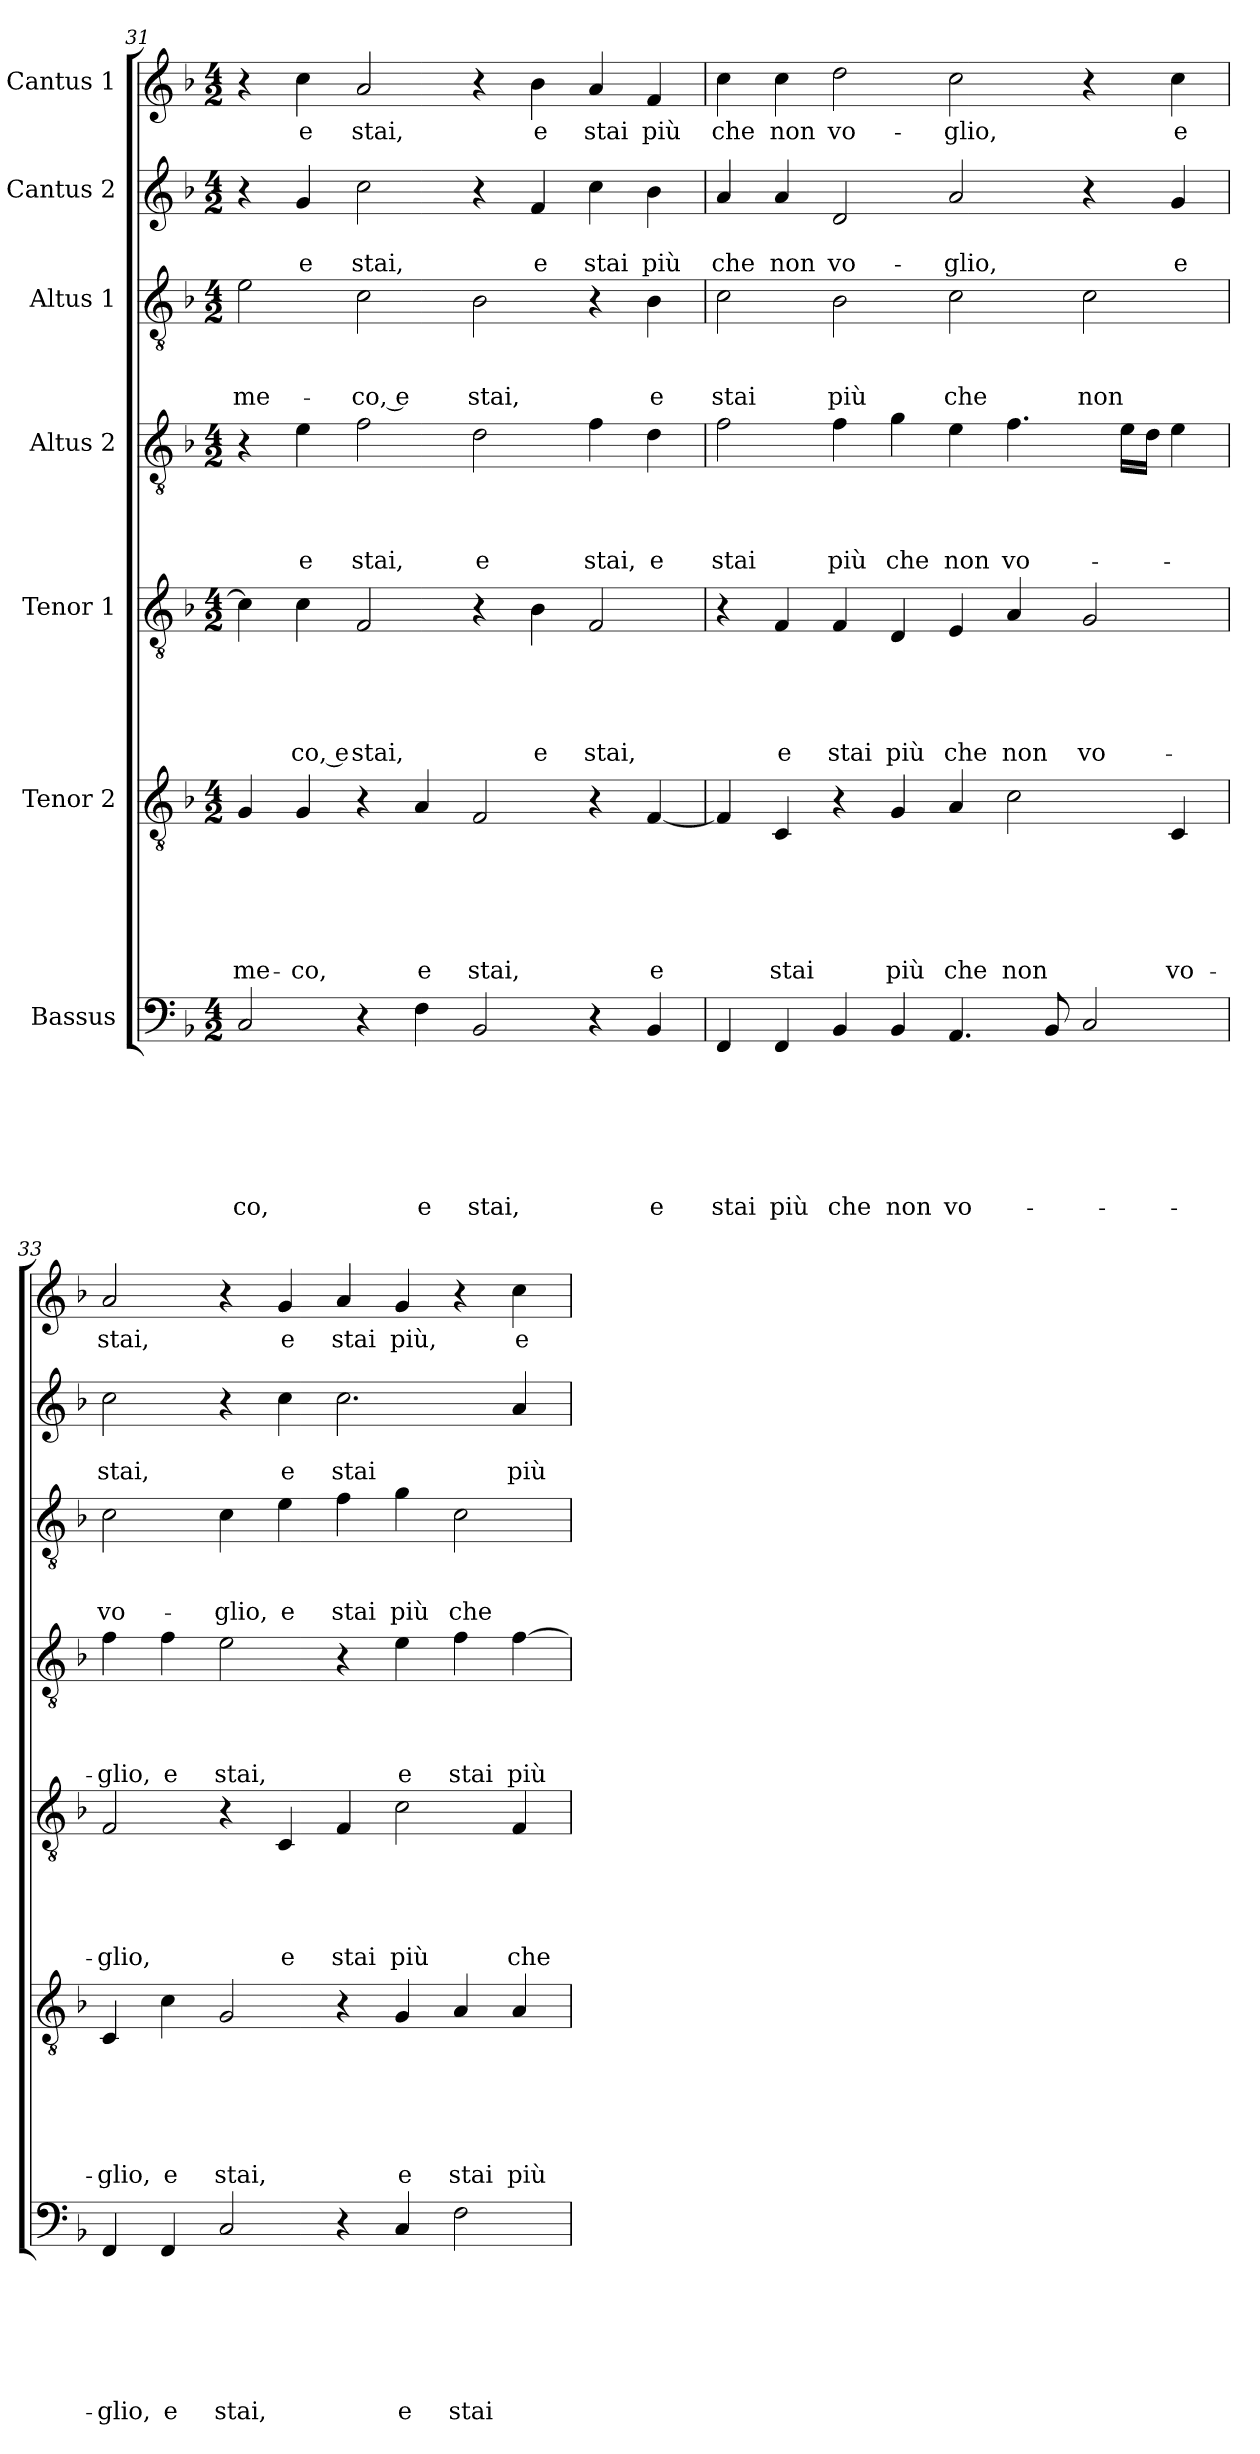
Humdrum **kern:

**kern	**text	**text	**text	**text	**text	**text	**text	**kern	**text	**text	**text	**text	**text	**text	**kern	**text	**text	**text	**text	**text	**kern	**text	**text	**text	**text	**kern	**text	**text	**text	**kern	**text	**text	**kern	**text
*part7	*part7	*part7	*part7	*part7	*part7	*part7	*part7	*part6	*part6	*part6	*part6	*part6	*part6	*part6	*part5	*part5	*part5	*part5	*part5	*part5	*part4	*part4	*part4	*part4	*part4	*part3	*part3	*part3	*part3	*part2	*part2	*part2	*part1	*part1
*staff7	*staff7	*staff7	*staff7	*staff7	*staff7	*staff7	*staff7	*staff6	*staff6	*staff6	*staff6	*staff6	*staff6	*staff6	*staff5	*staff5	*staff5	*staff5	*staff5	*staff5	*staff4	*staff4	*staff4	*staff4	*staff4	*staff3	*staff3	*staff3	*staff3	*staff2	*staff2	*staff2	*staff1	*staff1
*I"Bassus	*	*	*	*	*	*	*	*I"Tenor 2	*	*	*	*	*	*	*I"Tenor 1	*	*	*	*	*	*I"Altus 2	*	*	*	*	*I"Altus 1	*	*	*	*I"Cantus 2	*	*	*I"Cantus 1	*
*clefF4	*	*	*	*	*	*	*	*clefGv2	*	*	*	*	*	*	*clefGv2	*	*	*	*	*	*clefGv2	*	*	*	*	*clefGv2	*	*	*	*clefG2	*	*	*clefG2	*
*k[b-]	*	*	*	*	*	*	*	*k[b-]	*	*	*	*	*	*	*k[b-]	*	*	*	*	*	*k[b-]	*	*	*	*	*k[b-]	*	*	*	*k[b-]	*	*	*k[b-]	*
*d:	*	*	*	*	*	*	*	*d:	*	*	*	*	*	*	*d:	*	*	*	*	*	*d:	*	*	*	*	*d:	*	*	*	*d:	*	*	*d:	*
*M4/2	*	*	*	*	*	*	*	*M4/2	*	*	*	*	*	*	*M4/2	*	*	*	*	*	*M4/2	*	*	*	*	*M4/2	*	*	*	*M4/2	*	*	*M4/2	*
=31	=31	=31	=31	=31	=31	=31	=31	=31	=31	=31	=31	=31	=31	=31	=31	=31	=31	=31	=31	=31	=31	=31	=31	=31	=31	=31	=31	=31	=31	=31	=31	=31	=31	=31
!	!	!	!	!	!	!	!LO:LY:b	!	!	!	!	!	!	!LO:LY:b	!	!	!	!	!	!	!	!	!	!	!	!	!	!	!LO:LY:b	!	!	!	!	!
2C/	.	.	.	.	.	.	-co,	4G/	.	.	.	.	.	me-	4c\]	.	.	.	.	.	4r	.	.	.	.	2e\	.	.	me-	4r	.	.	4r	.
!	!	!	!	!	!	!	!	!	!	!	!	!	!	!LO:LY:b	!	!	!	!	!	!LO:LY:b	!	!	!	!	!LO:LY:b	!	!	!	!	!	!	!LO:LY:b	!	!LO:LY:b
.	.	.	.	.	.	.	.	4G/	.	.	.	.	.	-co,	4c\	.	.	.	.	-co, e	4e\	.	.	.	e	.	.	.	.	4g/	.	e	4cc\	e
!	!	!	!	!	!	!	!	!	!	!	!	!	!	!	!	!	!	!	!	!LO:LY:b	!	!	!	!	!LO:LY:b	!	!	!	!LO:LY:b	!	!	!LO:LY:b	!	!LO:LY:b
4r	.	.	.	.	.	.	.	4r	.	.	.	.	.	.	2F/	.	.	.	.	stai,	2f\	.	.	.	stai,	2c\	.	.	-co, e	2cc\	.	stai,	2a/	stai,
!	!	!	!	!	!	!	!LO:LY:b	!	!	!	!	!	!	!LO:LY:b	!	!	!	!	!	!	!	!	!	!	!	!	!	!	!	!	!	!	!	!
4F\	.	.	.	.	.	.	e	4A/	.	.	.	.	.	e	.	.	.	.	.	.	.	.	.	.	.	.	.	.	.	.	.	.	.	.
!	!	!	!	!	!	!	!LO:LY:b	!	!	!	!	!	!	!LO:LY:b	!	!	!	!	!	!	!	!	!	!	!LO:LY:b	!	!	!	!LO:LY:b	!	!	!	!	!
2BB-/	.	.	.	.	.	.	stai,	2F/	.	.	.	.	.	stai,	4r	.	.	.	.	.	2d\	.	.	.	e	2B-\	.	.	stai,	4r	.	.	4r	.
!	!	!	!	!	!	!	!	!	!	!	!	!	!	!	!	!	!	!	!	!LO:LY:b	!	!	!	!	!	!	!	!	!	!	!	!LO:LY:b	!	!LO:LY:b
.	.	.	.	.	.	.	.	.	.	.	.	.	.	.	4B-\	.	.	.	.	e	.	.	.	.	.	.	.	.	.	4f/	.	e	4b-\	e
!	!	!	!	!	!	!	!	!	!	!	!	!	!	!	!	!	!	!	!	!LO:LY:b	!	!	!	!	!LO:LY:b	!	!	!	!	!	!	!LO:LY:b	!	!LO:LY:b
4r	.	.	.	.	.	.	.	4r	.	.	.	.	.	.	2F/	.	.	.	.	stai,	4f\	.	.	.	stai,	4r	.	.	.	4cc\	.	stai	4a/	stai
!	!	!	!	!	!	!	!LO:LY:b	!	!	!	!	!	!	!LO:LY:b	!	!	!	!	!	!	!	!	!	!	!LO:LY:b	!	!	!	!LO:LY:b	!	!	!LO:LY:b	!	!LO:LY:b
4BB-/	.	.	.	.	.	.	e	[4F/	.	.	.	.	.	e	.	.	.	.	.	.	4d\	.	.	.	e	4B-\	.	.	e	4b-\	.	più	4f/	più
!!LO:LB:g=z
=32	=32	=32	=32	=32	=32	=32	=32	=32	=32	=32	=32	=32	=32	=32	=32	=32	=32	=32	=32	=32	=32	=32	=32	=32	=32	=32	=32	=32	=32	=32	=32	=32	=32	=32
!	!	!	!	!	!	!	!LO:LY:b	!	!	!	!	!	!	!	!	!	!	!	!	!	!	!	!	!	!LO:LY:b	!	!	!	!LO:LY:b	!	!	!LO:LY:b	!	!LO:LY:b
4FF/	.	.	.	.	.	.	stai	4F/]	.	.	.	.	.	.	4r	.	.	.	.	.	2f\	.	.	.	stai	2c\	.	.	stai	4a/	.	che	4cc\	che
!	!	!	!	!	!	!	!LO:LY:b	!	!	!	!	!	!	!LO:LY:b	!	!	!	!	!	!LO:LY:b	!	!	!	!	!	!	!	!	!	!	!	!LO:LY:b	!	!LO:LY:b
4FF/	.	.	.	.	.	.	più	4C/	.	.	.	.	.	stai	4F/	.	.	.	.	e	.	.	.	.	.	.	.	.	.	4a/	.	non	4cc\	non
!	!	!	!	!	!	!	!LO:LY:b	!	!	!	!	!	!	!	!	!	!	!	!	!LO:LY:b	!	!	!	!	!LO:LY:b	!	!	!	!LO:LY:b	!	!	!LO:LY:b	!	!LO:LY:b
4BB-/	.	.	.	.	.	.	che	4r	.	.	.	.	.	.	4F/	.	.	.	.	stai	4f\	.	.	.	più	2B-\	.	.	più	2d/	.	vo-	2dd\	vo-
!	!	!	!	!	!	!	!LO:LY:b	!	!	!	!	!	!	!LO:LY:b	!	!	!	!	!	!LO:LY:b	!	!	!	!	!LO:LY:b	!	!	!	!	!	!	!	!	!
4BB-/	.	.	.	.	.	.	non	4G/	.	.	.	.	.	più	4D/	.	.	.	.	più	4g\	.	.	.	che	.	.	.	.	.	.	.	.	.
!	!	!	!	!	!	!	!LO:LY:b	!	!	!	!	!	!	!LO:LY:b	!	!	!	!	!	!LO:LY:b	!	!	!	!	!LO:LY:b	!	!	!	!LO:LY:b	!	!	!LO:LY:b	!	!LO:LY:b
4.AA/	.	.	.	.	.	.	vo-	4A/	.	.	.	.	.	che	4E/	.	.	.	.	che	4e\	.	.	.	non	2c\	.	.	che	2a/	.	-glio,	2cc\	-glio,
!	!	!	!	!	!	!	!	!	!	!	!	!	!	!LO:LY:b	!	!	!	!	!	!LO:LY:b	!	!	!	!	!LO:LY:b	!	!	!	!	!	!	!	!	!
.	.	.	.	.	.	.	.	2c\	.	.	.	.	.	non	4A/	.	.	.	.	non	4.f\	.	.	.	vo-	.	.	.	.	.	.	.	.	.
8BB-/	.	.	.	.	.	.	.	.	.	.	.	.	.	.	.	.	.	.	.	.	.	.	.	.	.	.	.	.	.	.	.	.	.	.
!	!	!	!	!	!	!	!	!	!	!	!	!	!	!	!	!	!	!	!	!LO:LY:b	!	!	!	!	!	!	!	!	!LO:LY:b	!	!	!	!	!
2C/	.	.	.	.	.	.	.	.	.	.	.	.	.	.	2G/	.	.	.	.	vo-	.	.	.	.	.	2c\	.	.	non	4r	.	.	4r	.
.	.	.	.	.	.	.	.	.	.	.	.	.	.	.	.	.	.	.	.	.	16e\LL	.	.	.	.	.	.	.	.	.	.	.	.	.
.	.	.	.	.	.	.	.	.	.	.	.	.	.	.	.	.	.	.	.	.	16d\JJ	.	.	.	.	.	.	.	.	.	.	.	.	.
!	!	!	!	!	!	!	!	!	!	!	!	!	!	!LO:LY:b	!	!	!	!	!	!	!	!	!	!	!	!	!	!	!	!	!	!LO:LY:b	!	!LO:LY:b
.	.	.	.	.	.	.	.	4C/	.	.	.	.	.	vo-	.	.	.	.	.	.	4e\	.	.	.	.	.	.	.	.	4g/	.	e	4cc\	e
=33	=33	=33	=33	=33	=33	=33	=33	=33	=33	=33	=33	=33	=33	=33	=33	=33	=33	=33	=33	=33	=33	=33	=33	=33	=33	=33	=33	=33	=33	=33	=33	=33	=33	=33
!	!	!	!	!	!	!	!LO:LY:b	!	!	!	!	!	!	!LO:LY:b	!	!	!	!	!	!LO:LY:b	!	!	!	!	!LO:LY:b	!	!	!	!LO:LY:b	!	!	!LO:LY:b	!	!LO:LY:b
4FF/	.	.	.	.	.	.	-glio,	4C/	.	.	.	.	.	-glio,	2F/	.	.	.	.	-glio,	4f\	.	.	.	-glio,	2c\	.	.	vo-	2cc\	.	stai,	2a/	stai,
!	!	!	!	!	!	!	!LO:LY:b	!	!	!	!	!	!	!LO:LY:b	!	!	!	!	!	!	!	!	!	!	!LO:LY:b	!	!	!	!	!	!	!	!	!
4FF/	.	.	.	.	.	.	e	4c\	.	.	.	.	.	e	.	.	.	.	.	.	4f\	.	.	.	e	.	.	.	.	.	.	.	.	.
!	!	!	!	!	!	!	!LO:LY:b	!	!	!	!	!	!	!LO:LY:b	!	!	!	!	!	!	!	!	!	!	!LO:LY:b	!	!	!	!LO:LY:b	!	!	!	!	!
2C/	.	.	.	.	.	.	stai,	2G/	.	.	.	.	.	stai,	4r	.	.	.	.	.	2e\	.	.	.	stai,	4c\	.	.	-glio,	4r	.	.	4r	.
!	!	!	!	!	!	!	!	!	!	!	!	!	!	!	!	!	!	!	!	!LO:LY:b	!	!	!	!	!	!	!	!	!LO:LY:b	!	!	!LO:LY:b	!	!LO:LY:b
.	.	.	.	.	.	.	.	.	.	.	.	.	.	.	4C/	.	.	.	.	e	.	.	.	.	.	4e\	.	.	e	4cc\	.	e	4g/	e
!	!	!	!	!	!	!	!	!	!	!	!	!	!	!	!	!	!	!	!	!LO:LY:b	!	!	!	!	!	!	!	!	!LO:LY:b	!	!	!LO:LY:b	!	!LO:LY:b
4r	.	.	.	.	.	.	.	4r	.	.	.	.	.	.	4F/	.	.	.	.	stai	4r	.	.	.	.	4f\	.	.	stai	2.cc\	.	stai	4a/	stai
!	!	!	!	!	!	!	!LO:LY:b	!	!	!	!	!	!	!LO:LY:b	!	!	!	!	!	!LO:LY:b	!	!	!	!	!LO:LY:b	!	!	!	!LO:LY:b	!	!	!	!	!LO:LY:b
4C/	.	.	.	.	.	.	e	4G/	.	.	.	.	.	e	2c\	.	.	.	.	più	4e\	.	.	.	e	4g\	.	.	più	.	.	.	4g/	più,
!	!	!	!	!	!	!	!LO:LY:b	!	!	!	!	!	!	!LO:LY:b	!	!	!	!	!	!	!	!	!	!	!LO:LY:b	!	!	!	!LO:LY:b	!	!	!	!	!
2F\	.	.	.	.	.	.	stai	4A/	.	.	.	.	.	stai	.	.	.	.	.	.	4f\	.	.	.	stai	2c\	.	.	che	.	.	.	4r	.
!	!	!	!	!	!	!	!	!	!	!	!	!	!	!LO:LY:b	!	!	!	!	!	!LO:LY:b	!	!	!	!	!LO:LY:b	!	!	!	!	!	!	!LO:LY:b	!	!LO:LY:b
.	.	.	.	.	.	.	.	4A/	.	.	.	.	.	più	4F/	.	.	.	.	che	[4f\	.	.	.	più	.	.	.	.	4a/	.	più	4cc\	e
=	=	=	=	=	=	=	=	=	=	=	=	=	=	=	=	=	=	=	=	=	=	=	=	=	=	=	=	=	=	=	=	=	=	=
*-	*-	*-	*-	*-	*-	*-	*-	*-	*-	*-	*-	*-	*-	*-	*-	*-	*-	*-	*-	*-	*-	*-	*-	*-	*-	*-	*-	*-	*-	*-	*-	*-	*-	*-
